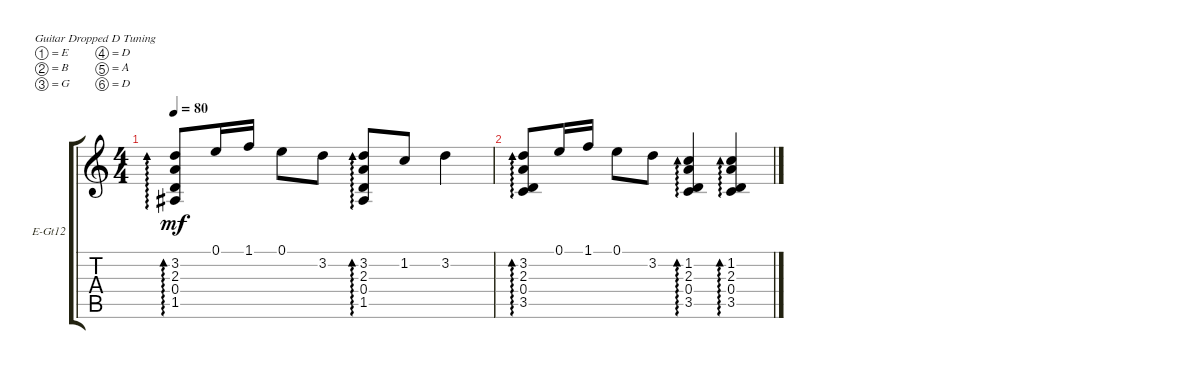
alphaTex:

\defaultSystemsLayout 4
\bracketExtendMode groupsimilarinstruments
\firstSystemTrackNameOrientation horizontal
\otherSystemsTrackNameOrientation horizontal
\track ("Acoustic-12-Main" "E-Gt12") {instrument electricguitarclean}
\staff {score tabs}
\tuning (E4 B3 G3 D3 A2 D2)
\ts (4 4)
\tempo 80
\clef g2
\ks c
(3.2 2.3 0.4 1.5).8{ad 0 dy mf} 0.1.16 1.1.16 0.1.8 3.2.8 (3.2 2.3 0.4 1.5).8{ad 0} 1.2.8 3.2.4 |
(3.2 2.3 0.4 3.5).8{ad 0} 0.1.16 1.1.16 0.1.8 3.2.8 (1.2 2.3 0.4 3.5).4{ad 0} (1.2 2.3 0.4 3.5).4{ad 0}
